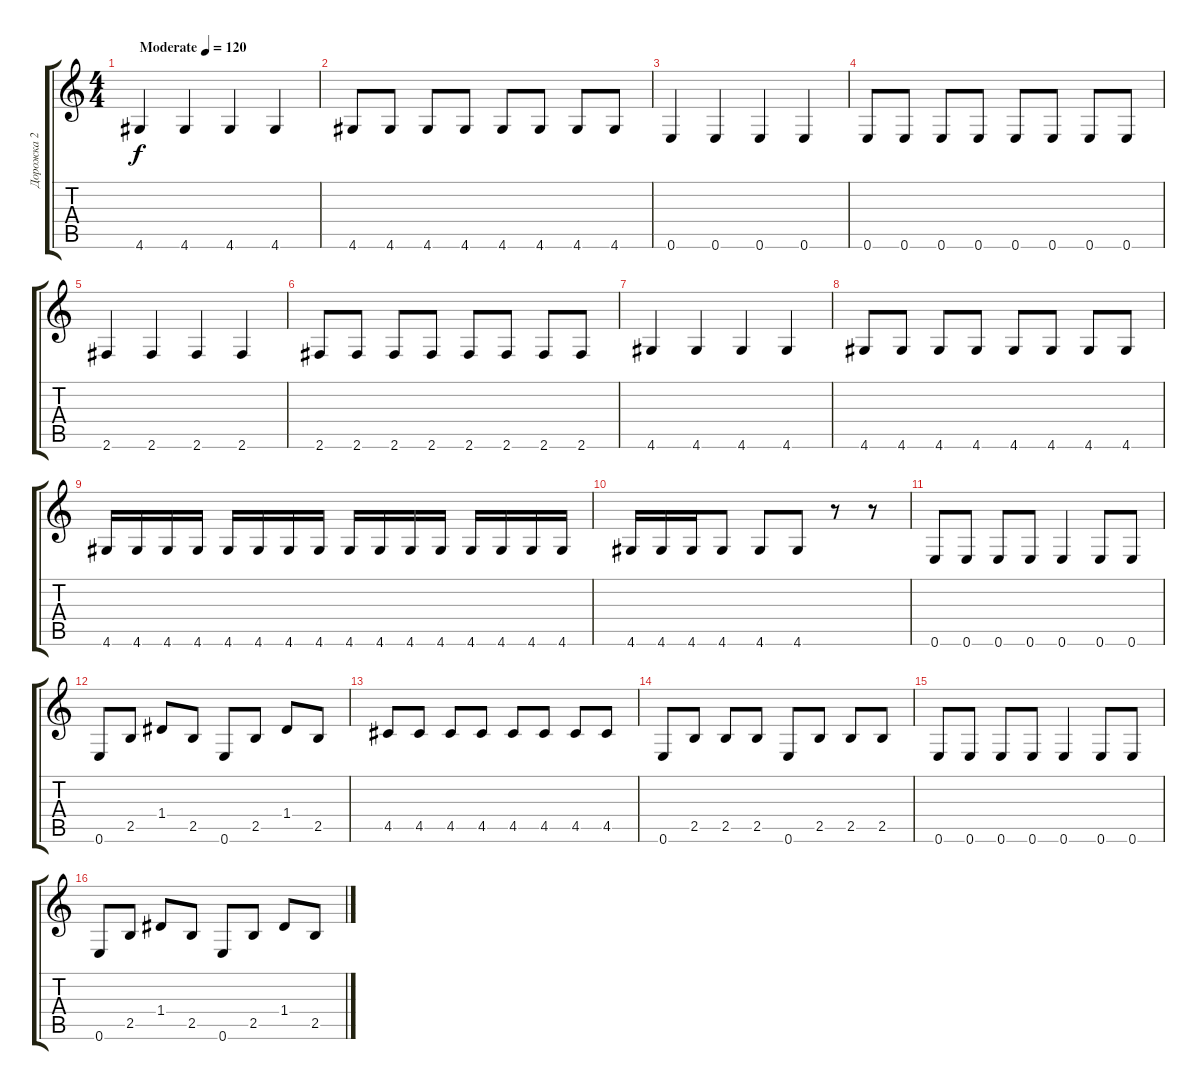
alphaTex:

\track ("Дорожка 2" "Дорожка 2") {instrument electricbassfinger}
\staff {score tabs}
\tuning (E4 B3 G3 D3 A2 E2) {hide}
\ts (4 4)
\tempo (120 "Moderate")
\clef g2
\ks c
4.6.4{dy f instrument electricbassfinger} 4.6.4 4.6.4 4.6.4 |
4.6.8 4.6.8 4.6.8 4.6.8 4.6.8 4.6.8 4.6.8 4.6.8 |
0.6.4 0.6.4 0.6.4 0.6.4 |
0.6.8 0.6.8 0.6.8 0.6.8 0.6.8 0.6.8 0.6.8 0.6.8 |
2.6.4 2.6.4 2.6.4 2.6.4 |
2.6.8 2.6.8 2.6.8 2.6.8 2.6.8 2.6.8 2.6.8 2.6.8 |
4.6.4 4.6.4 4.6.4 4.6.4 |
4.6.8 4.6.8 4.6.8 4.6.8 4.6.8 4.6.8 4.6.8 4.6.8 |
4.6.16 4.6.16 4.6.16 4.6.16 4.6.16 4.6.16 4.6.16 4.6.16 4.6.16 4.6.16 4.6.16 4.6.16 4.6.16 4.6.16 4.6.16 4.6.16 |
4.6.16 4.6.16 4.6.16 4.6.8 4.6.8 4.6.8 r.8 r.8 |
0.6.8 0.6.8 0.6.8 0.6.8 0.6.4 0.6.8 0.6.8 |
0.6.8 2.5.8 1.4.8 2.5.8 0.6.8 2.5.8 1.4.8 2.5.8 |
4.5.8 4.5.8 4.5.8 4.5.8 4.5.8 4.5.8 4.5.8 4.5.8 |
0.6.8 2.5.8 2.5.8 2.5.8 0.6.8 2.5.8 2.5.8 2.5.8 |
0.6.8 0.6.8 0.6.8 0.6.8 0.6.4 0.6.8 0.6.8 |
0.6.8 2.5.8 1.4.8 2.5.8 0.6.8 2.5.8 1.4.8 2.5.8
